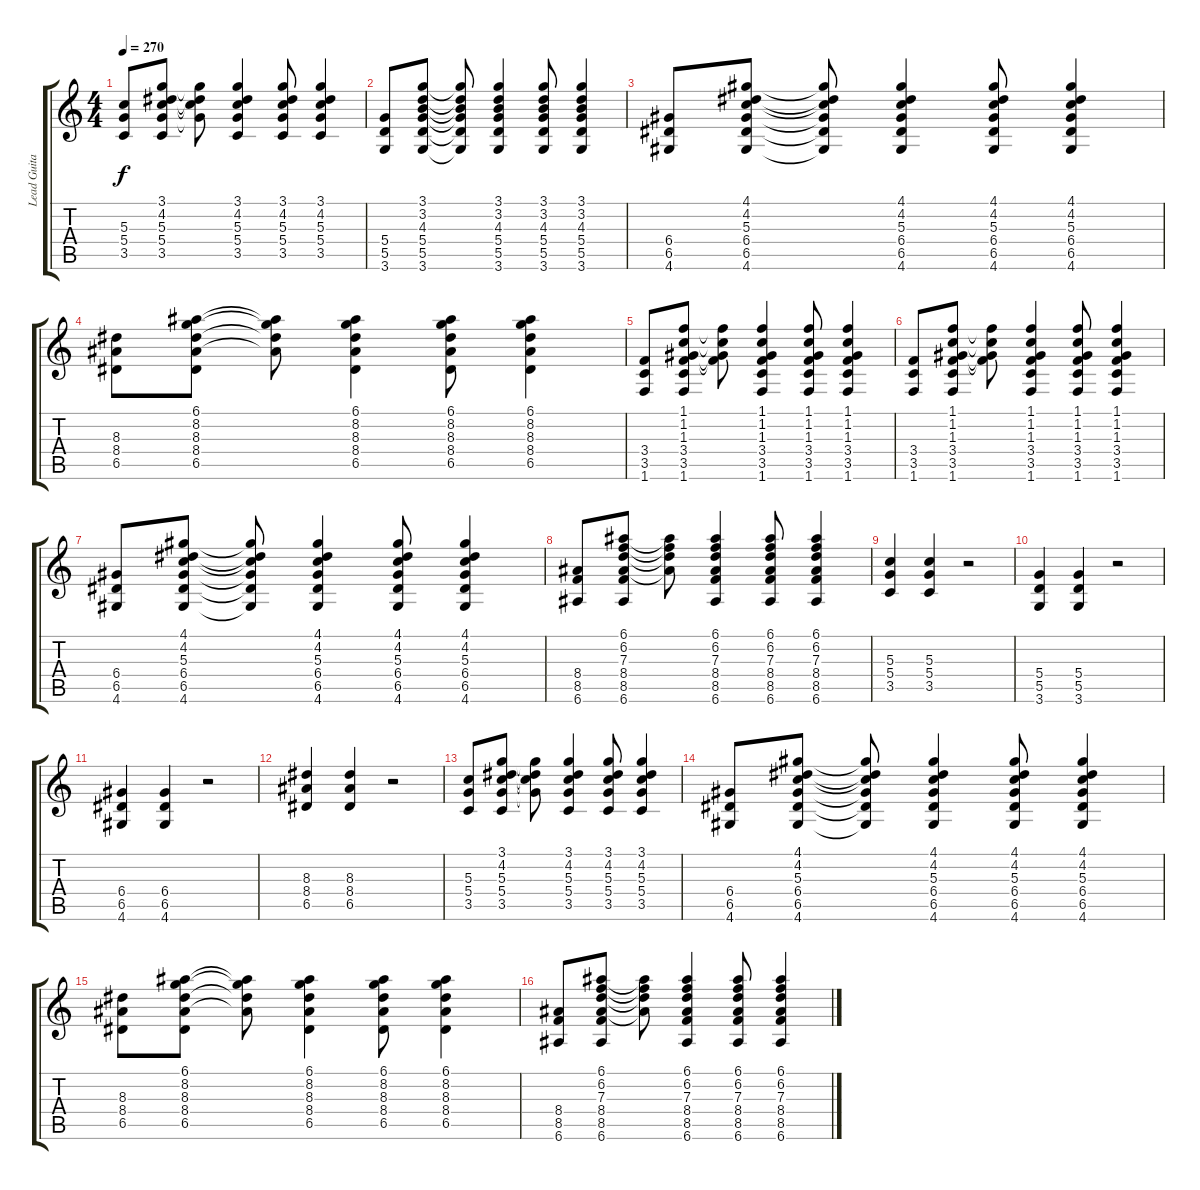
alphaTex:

\track ("Lead Guitar (Everything Went Numb)" "Lead Guita") {instrument distortionguitar}
\staff {score tabs}
\tuning (E4 B3 G3 D3 A2 E2) {hide}
\ts (4 4)
\tempo 270
\clef g2
\ks c
(5.3 5.4 3.5).8{dy f} (3.1 4.2 5.3 5.4 3.5).8 (3.1{t} 4.2{t} 5.3{t} 5.4{t}).8 (3.1 4.2 5.3 5.4 3.5).4 (3.1 4.2 5.3 5.4 3.5).8 (3.1 4.2 5.3 5.4 3.5).4 |
(5.4 5.5 3.6).8 (3.1 3.2 4.3 5.4 5.5 3.6).8 (3.1{t} 3.2{t} 4.3{t} 5.4{t} 5.5{t} 3.6{t}).8 (3.1 3.2 4.3 5.4 5.5 3.6).4 (3.1 3.2 4.3 5.4 5.5 3.6).8 (3.1 3.2 4.3 5.4 5.5 3.6).4 |
(6.4 6.5 4.6).8 (4.1 4.2 5.3 6.4 6.5 4.6).8 (4.1{t} 4.2{t} 5.3{t} 6.4{t} 6.5{t} 4.6{t}).8 (4.1 4.2 5.3 6.4 6.5 4.6).4 (4.1 4.2 5.3 6.4 6.5 4.6).8 (4.1 4.2 5.3 6.4 6.5 4.6).4 |
(8.3 8.4 6.5).8 (6.1 8.2 8.3 8.4 6.5).8 (6.1{t} 8.2{t} 8.3{t} 8.4{t}).8 (6.1 8.2 8.3 8.4 6.5).4 (6.1 8.2 8.3 8.4 6.5).8 (6.1 8.2 8.3 8.4 6.5).4 |
(3.4 3.5 1.6).8 (1.1 1.2 1.3 3.4 3.5 1.6).8 (1.1{t} 1.2{t} 1.3{t} 3.4{t}).8 (1.1 1.2 1.3 3.4 3.5 1.6).4 (1.1 1.2 1.3 3.4 3.5 1.6).8 (1.1 1.2 1.3 3.4 3.5 1.6).4 |
(3.4 3.5 1.6).8 (1.1 1.2 1.3 3.4 3.5 1.6).8 (1.1{t} 1.2{t} 1.3{t} 3.4{t}).8 (1.1 1.2 1.3 3.4 3.5 1.6).4 (1.1 1.2 1.3 3.4 3.5 1.6).8 (1.1 1.2 1.3 3.4 3.5 1.6).4 |
(6.4 6.5 4.6).8 (4.1 4.2 5.3 6.4 6.5 4.6).8 (4.1{t} 4.2{t} 5.3{t} 6.4{t} 6.5{t} 4.6{t}).8 (4.1 4.2 5.3 6.4 6.5 4.6).4 (4.1 4.2 5.3 6.4 6.5 4.6).8 (4.1 4.2 5.3 6.4 6.5 4.6).4 |
(8.4 8.5 6.6).8 (6.1 6.2 7.3 8.4 8.5 6.6).8 (6.1{t} 6.2{t} 7.3{t} 8.4{t}).8 (6.1 6.2 7.3 8.4 8.5 6.6).4 (6.1 6.2 7.3 8.4 8.5 6.6).8 (6.1 6.2 7.3 8.4 8.5 6.6).4 |
(5.3 5.4 3.5).4 (5.3 5.4 3.5).4 r.2 |
(5.4 5.5 3.6).4 (5.4 5.5 3.6).4 r.2 |
(6.4 6.5 4.6).4 (6.4 6.5 4.6).4 r.2 |
(8.3 8.4 6.5).4 (8.3 8.4 6.5).4 r.2 |
(5.3 5.4 3.5).8 (3.1 4.2 5.3 5.4 3.5).8 (3.1{t} 4.2{t} 5.3{t} 5.4{t}).8 (3.1 4.2 5.3 5.4 3.5).4 (3.1 4.2 5.3 5.4 3.5).8 (3.1 4.2 5.3 5.4 3.5).4 |
(6.4 6.5 4.6).8 (4.1 4.2 5.3 6.4 6.5 4.6).8 (4.1{t} 4.2{t} 5.3{t} 6.4{t} 6.5{t} 4.6{t}).8 (4.1 4.2 5.3 6.4 6.5 4.6).4 (4.1 4.2 5.3 6.4 6.5 4.6).8 (4.1 4.2 5.3 6.4 6.5 4.6).4 |
(8.3 8.4 6.5).8 (6.1 8.2 8.3 8.4 6.5).8 (6.1{t} 8.2{t} 8.3{t} 8.4{t}).8 (6.1 8.2 8.3 8.4 6.5).4 (6.1 8.2 8.3 8.4 6.5).8 (6.1 8.2 8.3 8.4 6.5).4 |
(8.4 8.5 6.6).8 (6.1 6.2 7.3 8.4 8.5 6.6).8 (6.1{t} 6.2{t} 7.3{t} 8.4{t}).8 (6.1 6.2 7.3 8.4 8.5 6.6).4 (6.1 6.2 7.3 8.4 8.5 6.6).8 (6.1 6.2 7.3 8.4 8.5 6.6).4
